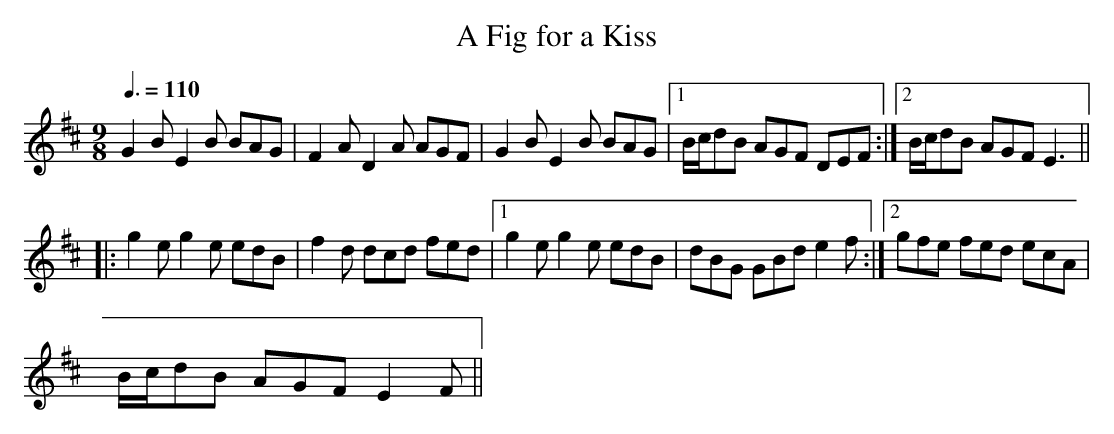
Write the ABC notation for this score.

X:1
T:A Fig for a Kiss
M:9/8
Q:3/8=110
K:Edor
G2B E2B BAG|F2A D2A AGF|G2B E2B BAG|1 B/c/dB AGF DEF:|2 B/c/dB AGF E3||
|:g2e g2e edB|f2d dcd fed|1 g2e g2e edB|dBG GBd e2f:|2 gfe fed ecA|
B/c/dB AGF E2F||
